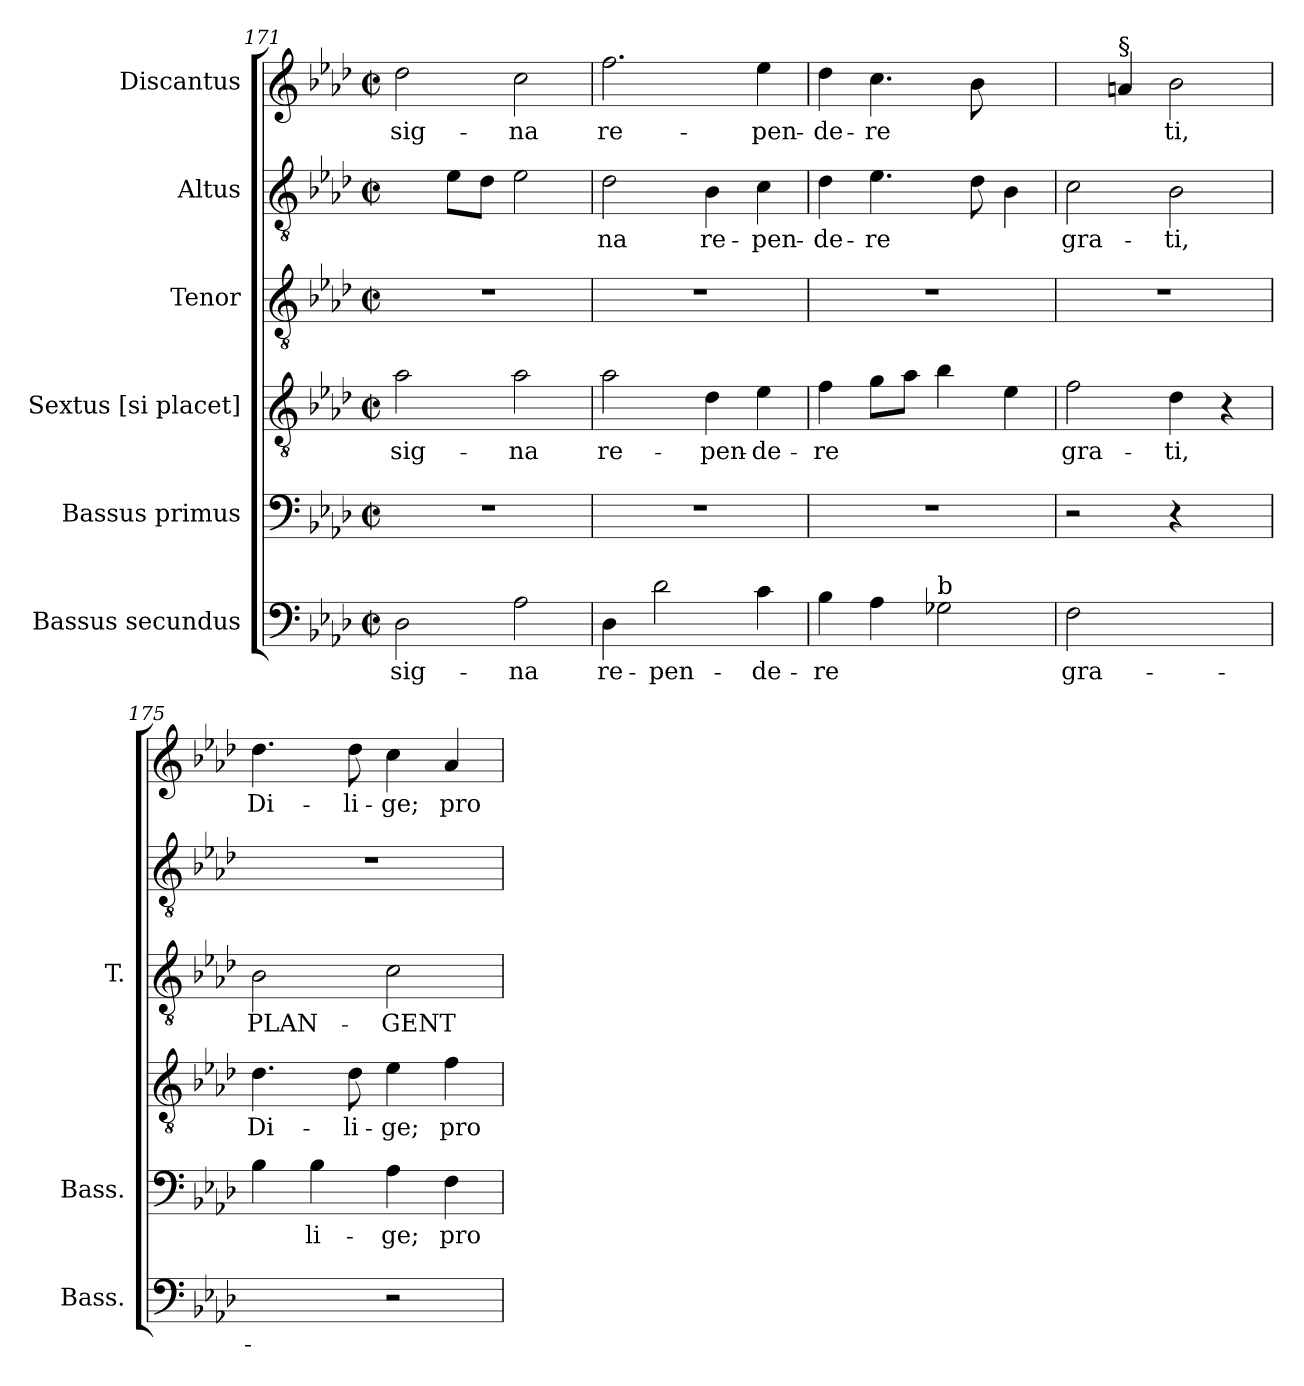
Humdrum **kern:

**kern	**text	**kern	**text	**kern	**text	**kern	**text	**kern	**text	**kern	**text
*part6	*part6	*part5	*part5	*part4	*part4	*part3	*part3	*part2	*part2	*part1	*part1
*staff6	*staff6	*staff5	*staff5	*staff4	*staff4	*staff3	*staff3	*staff2	*staff2	*staff1	*staff1
*I"Bassus secundus	*	*I"Bassus primus	*	*I"Sextus [si placet]	*	*I"Tenor	*	*I"Altus	*	*I"Discantus	*
*I'Bass.	*	*I'Bass.	*	*	*	*I'T.	*	*	*	*	*
*clefF4	*	*clefF4	*	*clefGv2	*	*clefGv2	*	*clefGv2	*	*clefG2	*
*	*	*	*	*ITrd7c12	*	*ITrd7c12	*	*ITrd7c12	*	*	*
*k[b-e-a-d-]	*	*k[b-e-a-d-]	*	*k[b-e-a-d-]	*	*k[b-e-a-d-]	*	*k[b-e-a-d-]	*	*k[b-e-a-d-]	*
*A-:	*	*A-:	*	*A-:	*	*A-:	*	*A-:	*	*A-:	*
*M2/2	*	*M2/2	*	*M2/2	*	*M2/2	*	*M2/2	*	*M2/2	*
*met(c|)	*	*met(c|)	*	*met(c|)	*	*met(c|)	*	*met(c|)	*	*met(c|)	*
=171	=171	=171	=171	=171	=171	=171	=171	=171	=171	=171	=171
!	!LO:LY:b:color=#000000	!	!	!	!	!	!	!	!	!	!
!	!	!	!	!	!LO:LY:b:color=#000000	!	!	!	!	!	!
!	!	!	!	!	!	!	!	!	!	!	!LO:LY:b:color=#000000
2D-i\	sig-	1r	.	2A-i\	sig-	1r	.	4Fi\yy	.	2dd-i\	sig-
.	.	.	.	.	.	.	.	8E-i\L	.	.	.
.	.	.	.	.	.	.	.	8D-i\J	.	.	.
!	!LO:LY:b:color=#000000	!	!	!	!	!	!	!	!	!	!
!	!	!	!	!	!LO:LY:b:color=#000000	!	!	!	!	!	!
!	!	!	!	!	!	!	!	!	!	!	!LO:LY:b:color=#000000
2A-i\	-na	.	.	2A-i\	-na	.	.	2E-i\	.	2cci\	-na
=172	=172	=172	=172	=172	=172	=172	=172	=172	=172	=172	=172
!	!LO:LY:b:color=#000000	!	!	!	!	!	!	!	!	!	!
!	!	!	!	!	!LO:LY:b:color=#000000	!	!	!	!	!	!
!	!	!	!	!	!	!	!	!	!LO:LY:b:color=#000000	!	!
!	!	!	!	!	!	!	!	!	!	!	!LO:LY:b:color=#000000
4D-i\	re-	1r	.	2A-i\	re-	1r	.	2D-i\	-na	2.ffi\	re-
!	!LO:LY:b:color=#000000	!	!	!	!	!	!	!	!	!	!
2d-i\	-pen-	.	.	.	.	.	.	.	.	.	.
!	!	!	!	!	!LO:LY:b:color=#000000	!	!	!	!	!	!
!	!	!	!	!	!	!	!	!	!LO:LY:b:color=#000000	!	!
.	.	.	.	4D-i\	-pen-	.	.	4BB-i\	re-	.	.
!	!LO:LY:b:color=#000000	!	!	!	!	!	!	!	!	!	!
!	!	!	!	!	!LO:LY:b:color=#000000	!	!	!	!	!	!
!	!	!	!	!	!	!	!	!	!LO:LY:b:color=#000000	!	!
!	!	!	!	!	!	!	!	!	!	!	!LO:LY:b:color=#000000
4ci\	-de-	.	.	4E-i\	-de-	.	.	4Ci\	-pen-	4ee-i\	-pen-
=173	=173	=173	=173	=173	=173	=173	=173	=173	=173	=173	=173
!	!LO:LY:b:color=#000000	!	!	!	!	!	!	!	!	!	!
!	!	!	!	!	!LO:LY:b:color=#000000	!	!	!	!	!	!
!	!	!	!	!	!	!	!	!	!LO:LY:b:color=#000000	!	!
!	!	!	!	!	!	!	!	!	!	!	!LO:LY:b:color=#000000
4B-i\	-re	1r	.	4Fi\	-re	1r	.	4D-i\	-de-	4dd-i\	-de-
!	!	!	!	!	!	!	!	!	!LO:LY:b:color=#000000	!	!
!	!	!	!	!	!	!	!	!	!	!	!LO:LY:b:color=#000000
4A-i\	.	.	.	8Gi\L	.	.	.	4.E-i\	-re	4.cci\	-re
.	.	.	.	8A-i\J	.	.	.	.	.	.	.
!LO:TX:a:t=b	!	!	!	!	!	!	!	!	!	!	!
2G-i\	.	.	.	4B-i\	.	.	.	.	.	.	.
.	.	.	.	.	.	.	.	8D-i\	.	8b-i\	.
!	!	!	!	!	!	!	!	!	!	!	!LO:LY:b:color=#000000
.	.	.	.	4E-i\	.	.	.	4BB-i\	.	[4b-i\yy	gra-
=174	=174	=174	=174	=174	=174	=174	=174	=174	=174	=174	=174
!	!LO:LY:b:color=#000000	!	!	!	!	!	!	!	!	!	!
!	!	!	!	!	!LO:LY:b:color=#000000	!	!	!	!	!	!
!	!	!	!	!	!	!	!	!	!LO:LY:b:color=#000000	!	!
2Fi\	gra-	2r	.	2Fi\	gra-	1r	.	2Ci\	gra-	4b-i\yy]	.
!	!	!	!	!	!	!	!	!	!	!LO:TX:a:t=§	!
.	.	.	.	.	.	.	.	.	.	4ai/	.
!	!LO:LY:b:color=#000000	!	!	!	!	!	!	!	!	!	!
!	!	!	!	!	!LO:LY:b:color=#000000	!	!	!	!	!	!
!	!	!	!	!	!	!	!	!	!LO:LY:b:color=#000000	!	!
!	!	!	!	!	!	!	!	!	!	!	!LO:LY:b:color=#000000
[2BB-i/yy	-ti,	4r	.	4D-i\	-ti,	.	.	2BB-i\	-ti,	2b-i\	-ti,
!	!	!	!LO:LY:b:color=#000000	!	!	!	!	!	!	!	!
.	.	[4B-i\yy	Di-	4r	.	.	.	.	.	.	.
!!LO:PB:g=z
=175	=175	=175	=175	=175	=175	=175	=175	=175	=175	=175	=175
!	!	!	!	!	!LO:LY:b:color=#000000	!	!	!	!	!	!
!	!	!	!	!	!	!	!LO:LY:b:color=#000000	!	!	!	!
!	!	!	!	!	!	!	!	!	!	!	!LO:LY:b:color=#000000
2BB-i/yy]	.	4B-i\	.	4.D-i\	Di-	2BB-i\	PLAN-	1r	.	4.dd-i\	Di-
!	!	!	!LO:LY:b:color=#000000	!	!	!	!	!	!	!	!
.	.	4B-i\	-li-	.	.	.	.	.	.	.	.
!	!	!	!	!	!LO:LY:b:color=#000000	!	!	!	!	!	!
!	!	!	!	!	!	!	!	!	!	!	!LO:LY:b:color=#000000
.	.	.	.	8D-i\	-li-	.	.	.	.	8dd-i\	-li-
!	!	!	!LO:LY:b:color=#000000	!	!	!	!	!	!	!	!
!	!	!	!	!	!LO:LY:b:color=#000000	!	!	!	!	!	!
!	!	!	!	!	!	!	!LO:LY:b:color=#000000	!	!	!	!
!	!	!	!	!	!	!	!	!	!	!	!LO:LY:b:color=#000000
2r	.	4A-i\	-ge;	4E-i\	-ge;	2Ci\	-GENT	.	.	4cci\	-ge;
!	!	!	!LO:LY:b:color=#000000	!	!	!	!	!	!	!	!
!	!	!	!	!	!LO:LY:b:color=#000000	!	!	!	!	!	!
!	!	!	!	!	!	!	!	!	!	!	!LO:LY:b:color=#000000
.	.	4Fi\	pro	4Fi\	pro	.	.	.	.	4a-i/	pro
=	=	=	=	=	=	=	=	=	=	=	=
*-	*-	*-	*-	*-	*-	*-	*-	*-	*-	*-	*-
